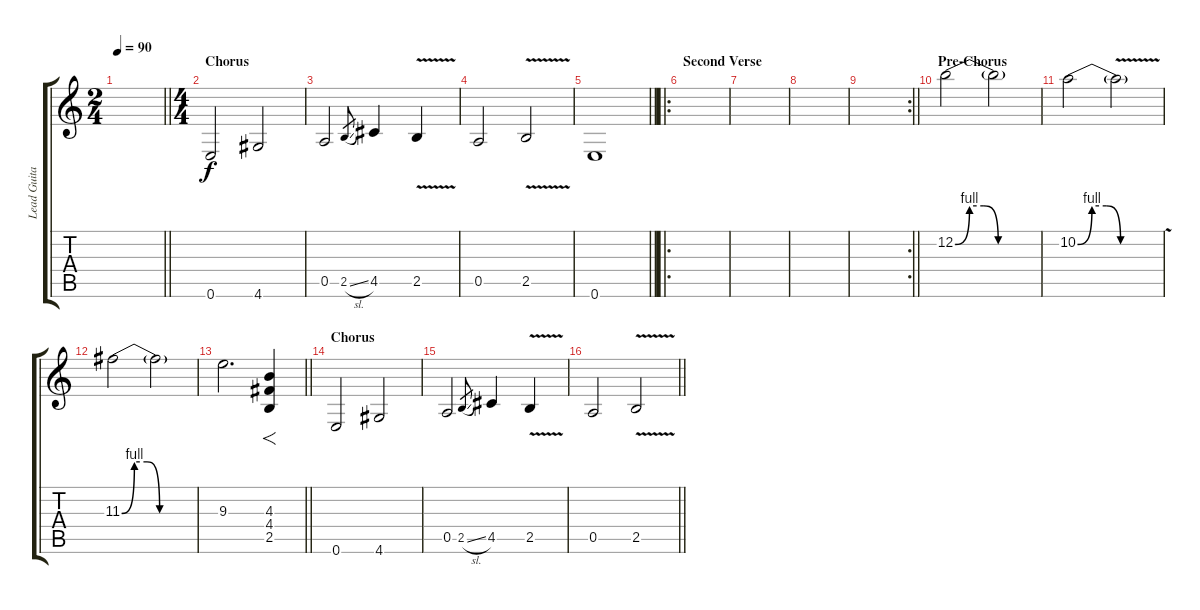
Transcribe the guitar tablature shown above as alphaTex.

\track ("Lead Guitar" "Lead Guita") {instrument distortionguitar}
\staff {score tabs}
\tuning (E4 B3 G3 D3 A2 E2) {hide}
\ts (2 4)
\tempo 90
\clef g2
\barLineRight lightlight
\ks c
|
\ts (4 4)
\section ("" "Chorus")
0.6.2 4.6.2 |
0.5.2 2.5{sl}.8{gr} 4.5.4 2.5{v}.4 |
0.5.2 2.5{v}.2 |
\barLineRight lightlight
0.6.1 |
\ro
\section ("" "Second Verse")
|
|
|
\rc 2
\barLineRight lightlight
|
\section ("" "Pre-Chorus")
12.2{be (custom 0 0 10 4 20 4 30 0 60 0)}.2 12.2{t}.2 |
10.2{be (custom 0 0 10 4 20 4 30 0 60 0)}.2 10.2{v t}.2 |
11.3{be (custom 0 0 10 4 20 4 30 0 60 0)}.2 11.3{t}.2 |
\barLineRight lightlight
9.3.2{d} (4.3 4.4 2.5).4{f} |
\section ("" "Chorus")
0.6.2 4.6.2 |
0.5.2 2.5{sl}.8{gr} 4.5.4 2.5{v}.4 |
\barLineRight lightlight
0.5.2 2.5{v}.2
